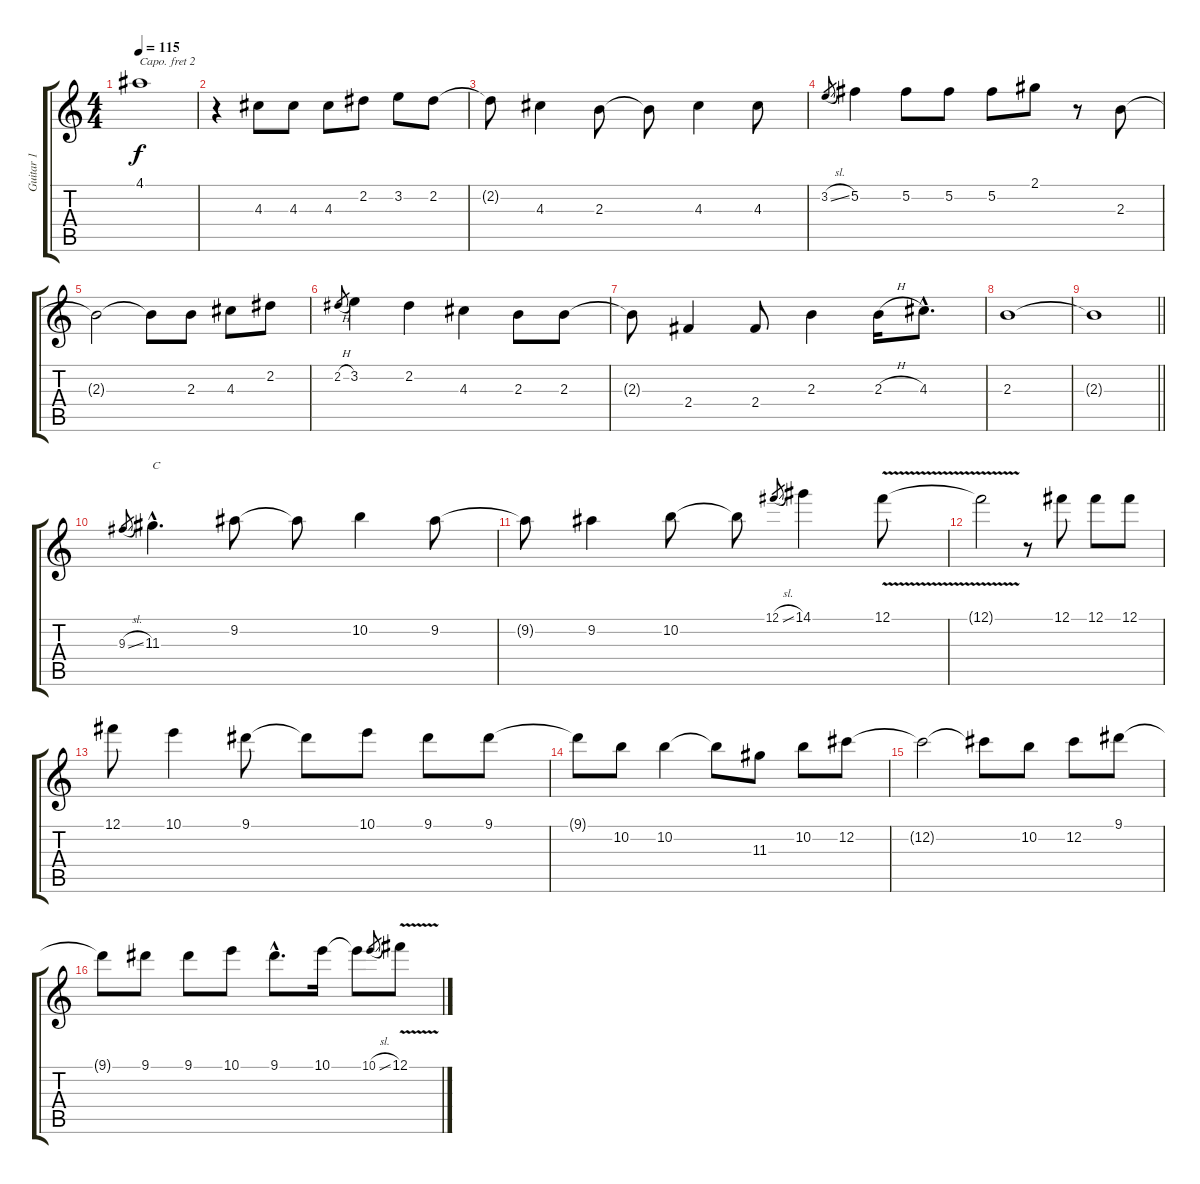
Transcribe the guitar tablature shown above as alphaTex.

\track ("Guitar 1" "Guitar 1") {instrument acousticguitarsteel}
\staff {score tabs}
\capo 2
\tuning (E4 B3 G3 D3 A2 E2) {hide}
\ts (4 4)
\tempo 115
\clef g2
\ks c
4.1{t}.1{dy f} |
r.4 4.3.8 4.3.8 4.3.8 2.2.8 3.2.8 2.2.8 |
2.2{t}.8 4.3.4 2.3.8 2.3{t}.8 4.3.4 4.3.8 |
3.2{sl}.8{gr} 5.2.4 5.2.8 5.2.8 5.2.8 2.1.8 r.8 2.3.8 |
2.3{t}.2 2.3{t}.8 2.3.8 4.3.8 2.2.8 |
2.2{h}.8{gr} 3.2.4 2.2.4 4.3.4 2.3.8 2.3.8 |
2.3{t}.8 2.4.4 2.4.8 2.3.4 2.3{h}.16 4.3{hac}.8{d} |
2.3.1 |
\barLineRight lightlight
2.3{t}.1 |
9.3{sl}.8{gr} 11.3{hac}.4{d txt "C"} 9.2.8 9.2{t}.8 10.2.4 9.2.8 |
9.2{t}.8 9.2.4 10.2.8 10.2{t}.8 12.1{sl}.8{gr} 14.1.4 12.1{v}.8 |
12.1{t}.2 r.8 12.1.8 12.1.8 12.1.8 |
12.1.8 10.1.4 9.1.8 9.1{t}.8 10.1.8 9.1.8 9.1.8 |
9.1{t}.8 10.2.8 10.2.4 10.2{t}.8 11.3.8 10.2.8 12.2.8 |
12.2{t}.2 12.2{t}.8 10.2.8 12.2.8 9.1.8 |
9.1{t}.8 9.1.8 9.1.8 10.1.8 9.1{hac}.8{d} 10.1.16 10.1{t}.8 10.1{sl}.8{gr} 12.1{v}.8
